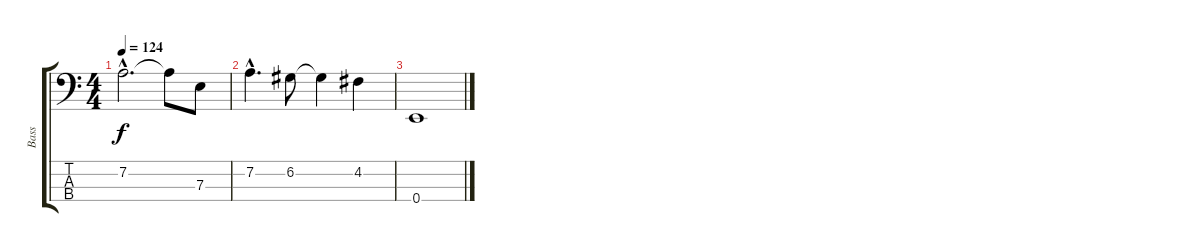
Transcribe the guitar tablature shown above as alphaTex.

\track ("Bass" "Bass") {instrument acousticbass}
\staff {score tabs}
\tuning (G2 D2 A1 E1) {hide}
\ts (4 4)
\tempo 124
\clef f4
\ks c
7.2{hac}.2{d dy f} 7.2{t}.8 7.3.8 |
7.2{hac}.4{d} 6.2.8 6.2{t}.4 4.2.4 |
0.4.1
